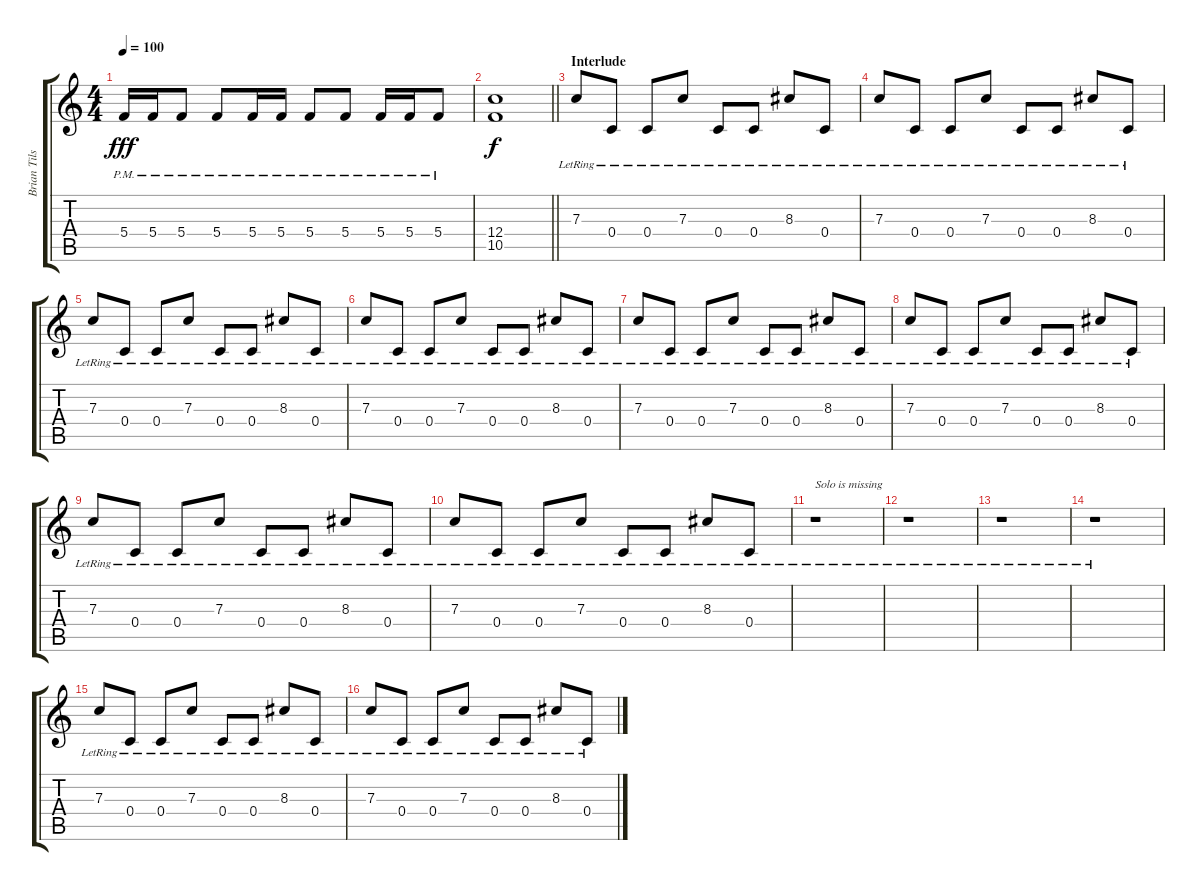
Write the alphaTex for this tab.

\track ("Brian Tilse" "Brian Tils") {instrument distortionguitar}
\staff {score tabs}
\tuning (D4 A3 F3 C3 G2 C2) {hide}
\ts (4 4)
\tempo 100
\clef g2
\ks c
5.4{pm}.16{dy fff} 5.4{pm}.16 5.4{pm}.8 5.4{pm}.8 5.4{pm}.16 5.4{pm}.16 5.4{pm}.8 5.4{pm}.8 5.4{pm}.16 5.4{pm}.16 5.4{pm}.8 |
\barLineRight lightlight
(12.4 10.5).1{dy f} |
\section ("" "Interlude")
7.3{lr}.8{volume 8 instrument electricguitarclean} 0.4{lr}.8 0.4{lr}.8 7.3{lr}.8 0.4{lr}.8 0.4{lr}.8 8.3{lr}.8 0.4{lr}.8 |
7.3{lr}.8 0.4{lr}.8 0.4{lr}.8 7.3{lr}.8 0.4{lr}.8 0.4{lr}.8 8.3{lr}.8 0.4{lr}.8 |
7.3{lr}.8 0.4{lr}.8 0.4{lr}.8 7.3{lr}.8 0.4{lr}.8 0.4{lr}.8 8.3{lr}.8 0.4{lr}.8 |
7.3{lr}.8 0.4{lr}.8 0.4{lr}.8 7.3{lr}.8 0.4{lr}.8 0.4{lr}.8 8.3{lr}.8 0.4{lr}.8 |
7.3{lr}.8 0.4{lr}.8 0.4{lr}.8 7.3{lr}.8 0.4{lr}.8 0.4{lr}.8 8.3{lr}.8 0.4{lr}.8 |
7.3{lr}.8 0.4{lr}.8 0.4{lr}.8 7.3{lr}.8 0.4{lr}.8 0.4{lr}.8 8.3{lr}.8 0.4{lr}.8 |
7.3{lr}.8 0.4{lr}.8 0.4{lr}.8 7.3{lr}.8 0.4{lr}.8 0.4{lr}.8 8.3{lr}.8 0.4{lr}.8 |
7.3{lr}.8 0.4{lr}.8 0.4{lr}.8 7.3{lr}.8 0.4{lr}.8 0.4{lr}.8 8.3{lr}.8 0.4{lr}.8 |
r.1{txt "Solo is missing" volume 13 instrument distortionguitar} |
r.1 |
r.1 |
r.1 |
7.3{lr}.8{volume 8 instrument electricguitarclean} 0.4{lr}.8 0.4{lr}.8 7.3{lr}.8 0.4{lr}.8 0.4{lr}.8 8.3{lr}.8 0.4{lr}.8 |
7.3{lr}.8 0.4{lr}.8 0.4{lr}.8 7.3{lr}.8 0.4{lr}.8 0.4{lr}.8 8.3{lr}.8 0.4{lr}.8
